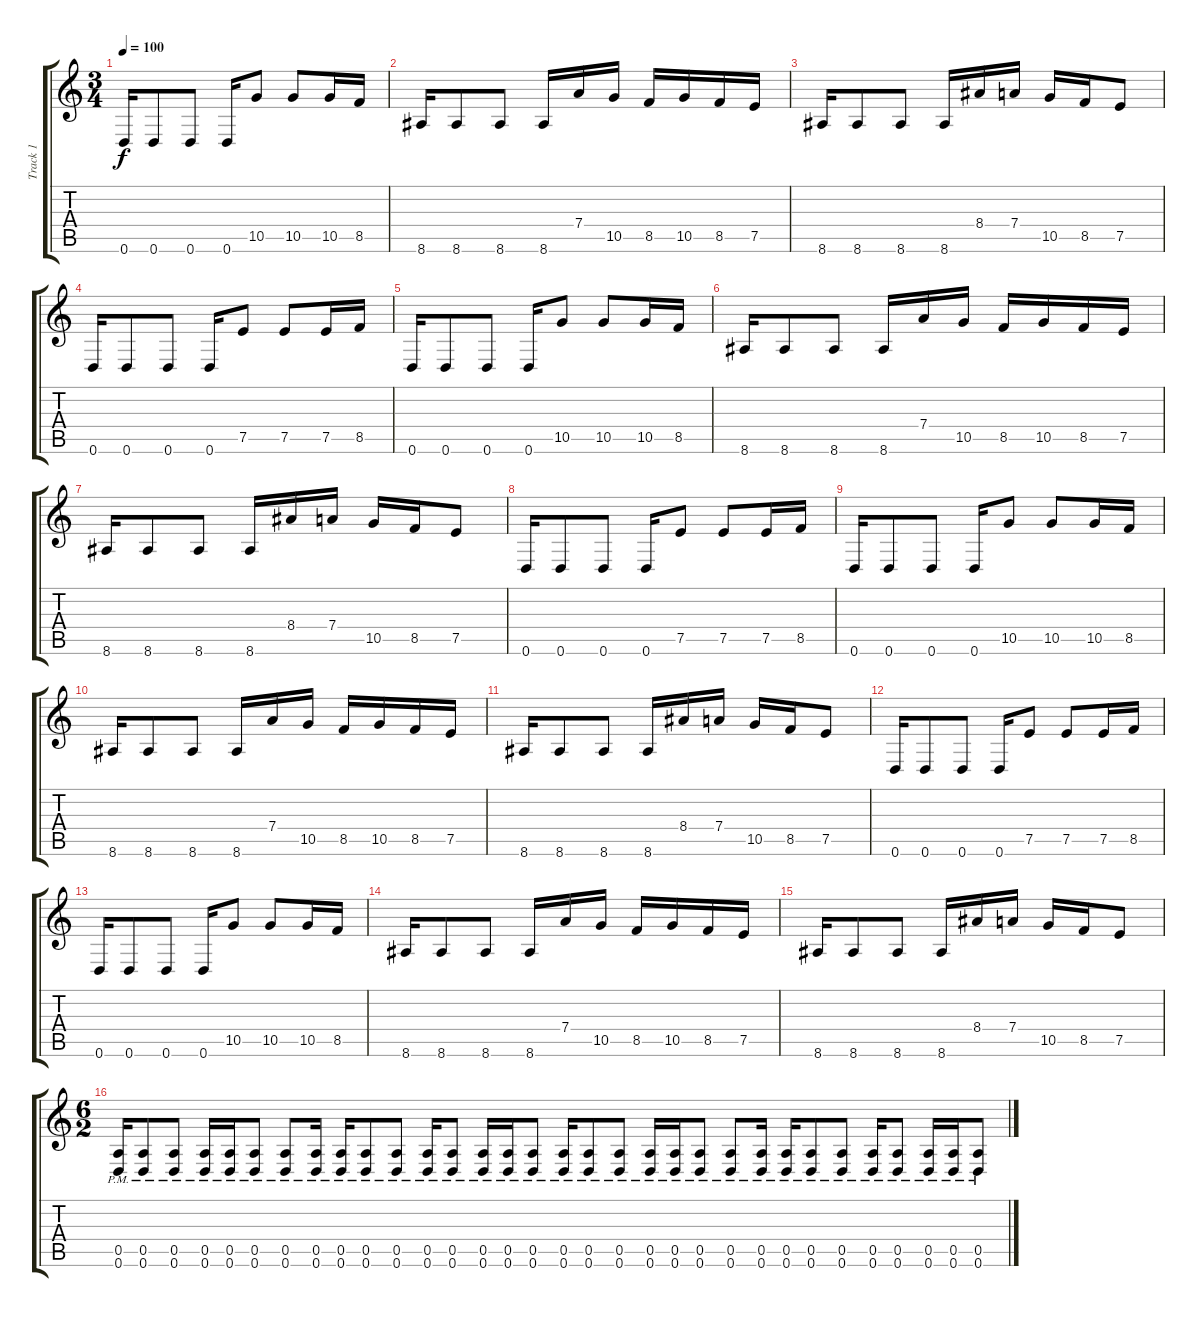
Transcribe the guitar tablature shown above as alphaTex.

\track ("Track 1" "Track 1") {instrument distortionguitar}
\staff {score tabs}
\tuning (E4 B3 G3 D3 A2 D2) {hide}
\ts (3 4)
\tempo 100
\clef g2
\ks c
0.6.16{dy f} 0.6.8 0.6.8 0.6.16 10.5.8 10.5.8 10.5.16 8.5.16 |
8.6.16 8.6.8 8.6.8 8.6.16 7.4.16 10.5.16 8.5.16 10.5.16 8.5.16 7.5.16 |
8.6.16 8.6.8 8.6.8 8.6.16 8.4.16 7.4.16 10.5.16 8.5.16 7.5.8 |
0.6.16 0.6.8 0.6.8 0.6.16 7.5.8 7.5.8 7.5.16 8.5.16 |
0.6.16 0.6.8 0.6.8 0.6.16 10.5.8 10.5.8 10.5.16 8.5.16 |
8.6.16 8.6.8 8.6.8 8.6.16 7.4.16 10.5.16 8.5.16 10.5.16 8.5.16 7.5.16 |
8.6.16 8.6.8 8.6.8 8.6.16 8.4.16 7.4.16 10.5.16 8.5.16 7.5.8 |
0.6.16 0.6.8 0.6.8 0.6.16 7.5.8 7.5.8 7.5.16 8.5.16 |
0.6.16 0.6.8 0.6.8 0.6.16 10.5.8 10.5.8 10.5.16 8.5.16 |
8.6.16 8.6.8 8.6.8 8.6.16 7.4.16 10.5.16 8.5.16 10.5.16 8.5.16 7.5.16 |
8.6.16 8.6.8 8.6.8 8.6.16 8.4.16 7.4.16 10.5.16 8.5.16 7.5.8 |
0.6.16 0.6.8 0.6.8 0.6.16 7.5.8 7.5.8 7.5.16 8.5.16 |
0.6.16 0.6.8 0.6.8 0.6.16 10.5.8 10.5.8 10.5.16 8.5.16 |
8.6.16 8.6.8 8.6.8 8.6.16 7.4.16 10.5.16 8.5.16 10.5.16 8.5.16 7.5.16 |
8.6.16 8.6.8 8.6.8 8.6.16 8.4.16 7.4.16 10.5.16 8.5.16 7.5.8 |
\ts (6 2)
(0.5{pm} 0.6{pm}).16 (0.5{pm} 0.6{pm}).8 (0.5{pm} 0.6{pm}).8 (0.5{pm} 0.6{pm}).16 (0.5{pm} 0.6{pm}).16 (0.5{pm} 0.6{pm}).8 (0.5{pm} 0.6{pm}).8 (0.5{pm} 0.6{pm}).16 (0.5{pm} 0.6{pm}).16 (0.5{pm} 0.6{pm}).8 (0.5{pm} 0.6{pm}).8 (0.5{pm} 0.6{pm}).16 (0.5{pm} 0.6{pm}).8 (0.5{pm} 0.6{pm}).16 (0.5{pm} 0.6{pm}).16 (0.5{pm} 0.6{pm}).8 (0.5{pm} 0.6{pm}).16 (0.5{pm} 0.6{pm}).8 (0.5{pm} 0.6{pm}).8 (0.5{pm} 0.6{pm}).16 (0.5{pm} 0.6{pm}).16 (0.5{pm} 0.6{pm}).8 (0.5{pm} 0.6{pm}).8 (0.5{pm} 0.6{pm}).16 (0.5{pm} 0.6{pm}).16 (0.5{pm} 0.6{pm}).8 (0.5{pm} 0.6{pm}).8 (0.5{pm} 0.6{pm}).16 (0.5{pm} 0.6{pm}).8 (0.5{pm} 0.6{pm}).16 (0.5{pm} 0.6{pm}).16 (0.5{pm} 0.6{pm}).8
